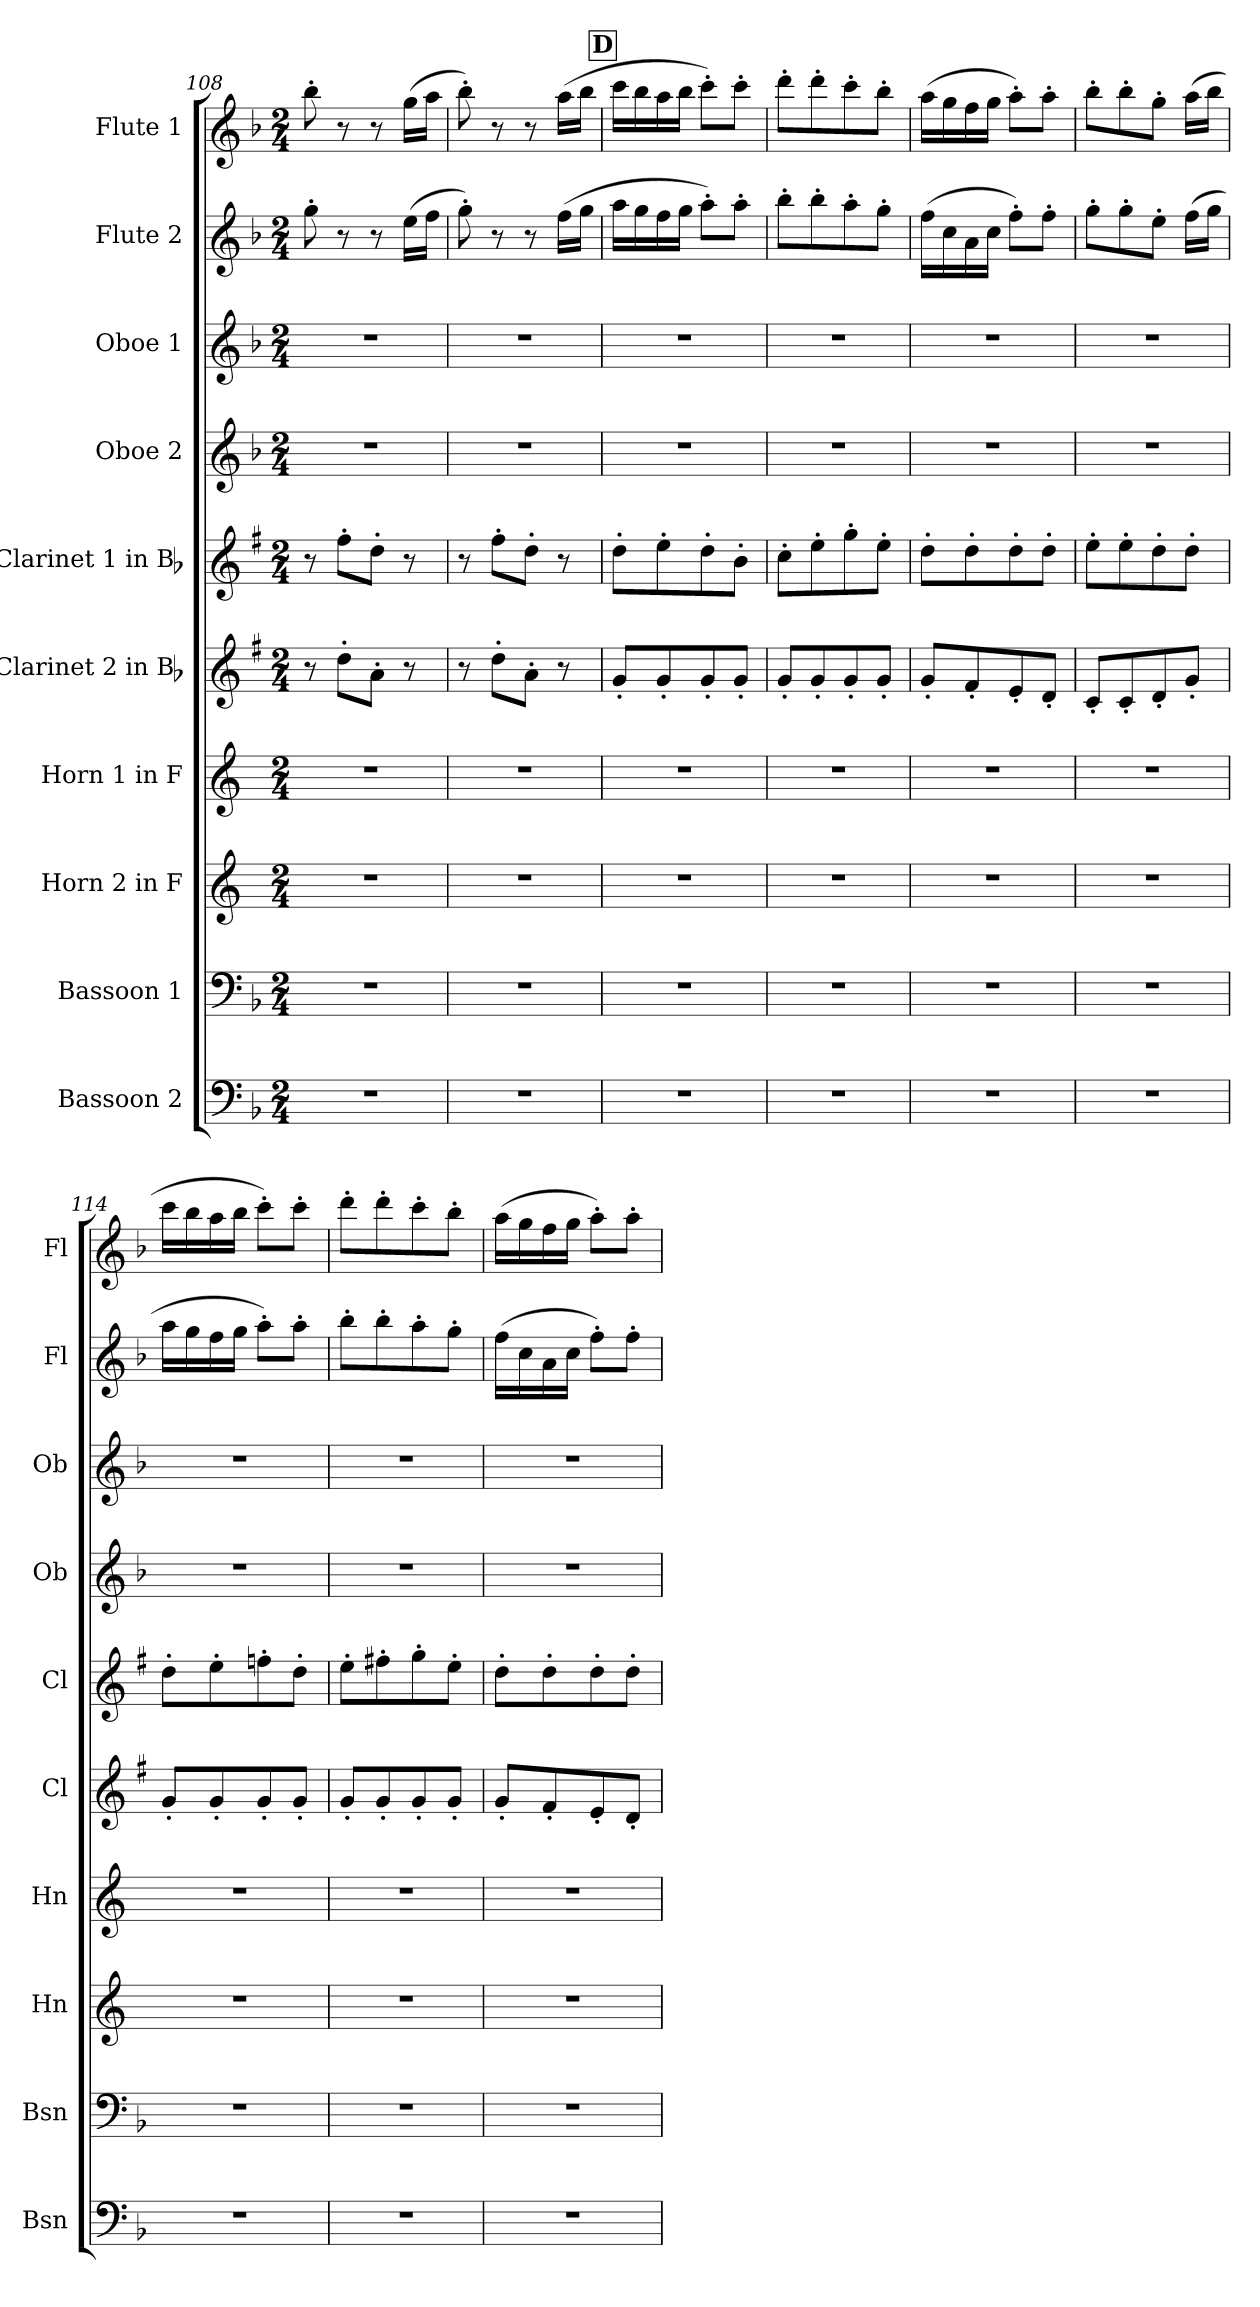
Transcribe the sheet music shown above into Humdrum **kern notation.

**kern	**kern	**kern	**kern	**kern	**kern	**kern	**kern	**kern	**kern
*part10	*part9	*part8	*part7	*part6	*part5	*part4	*part3	*part2	*part1
*staff10	*staff9	*staff8	*staff7	*staff6	*staff5	*staff4	*staff3	*staff2	*staff1
*I"Bassoon 2	*I"Bassoon 1	*I"Horn 2 in F	*I"Horn 1 in F	*I"Clarinet 2 in Bb	*I"Clarinet 1 in Bb	*I"Oboe 2	*I"Oboe 1	*I"Flute 2	*I"Flute 1
*I'Bsn	*I'Bsn	*I'Hn	*I'Hn	*I'Cl	*I'Cl	*I'Ob	*I'Ob	*I'Fl	*I'Fl
*clefF4	*clefF4	*clefG2	*clefG2	*clefG2	*clefG2	*clefG2	*clefG2	*clefG2	*clefG2
*	*	*ITrd4c7	*ITrd4c7	*ITrd1c2	*ITrd1c2	*	*	*	*
*k[b-]	*k[b-]	*k[b-]	*k[b-]	*k[b-]	*k[b-]	*k[b-]	*k[b-]	*k[b-]	*k[b-]
*M2/4	*M2/4	*M2/4	*M2/4	*M2/4	*M2/4	*M2/4	*M2/4	*M2/4	*M2/4
=108	=108	=108	=108	=108	=108	=108	=108	=108	=108
2r	2r	2r	2r	8r	8r	2r	2r	8gg'\	8bb-'\
.	.	.	.	8cc'\L	8ee'\L	.	.	8r	8r
.	.	.	.	8g'\J	8cc'\J	.	.	8r	8r
.	.	.	.	8r	8r	.	.	(16ee\LL	(16gg\LL
.	.	.	.	.	.	.	.	16ff\JJ	16aa\JJ
=109	=109	=109	=109	=109	=109	=109	=109	=109	=109
2r	2r	2r	2r	8r	8r	2r	2r	8gg'\)	8bb-'\)
.	.	.	.	8cc'\L	8ee'\L	.	.	8r	8r
.	.	.	.	8g'\J	8cc'\J	.	.	8r	8r
.	.	.	.	8r	8r	.	.	(16ff\LL	(16aa\LL
.	.	.	.	.	.	.	.	16gg\JJ	16bb-\JJ
!!LO:REH:place=s1:a:B:cj:fs=14:t=D
=110	=110	=110	=110	=110	=110	=110	=110	=110	=110
2r	2r	2r	2r	8f'/L	8cc'\L	2r	2r	16aa\LL	16ccc\LL
.	.	.	.	.	.	.	.	16gg\	16bb-\
.	.	.	.	8f'/	8dd'\	.	.	16ff\	16aa\
.	.	.	.	.	.	.	.	16gg\JJ	16bb-\JJ
.	.	.	.	8f'/	8cc'\	.	.	8aa'\L)	8ccc'\L)
.	.	.	.	8f'/J	8a'\J	.	.	8aa'\J	8ccc'\J
=111	=111	=111	=111	=111	=111	=111	=111	=111	=111
2r	2r	2r	2r	8f'/L	8b-'\L	2r	2r	8bb-'\L	8ddd'\L
.	.	.	.	8f'/	8dd'\	.	.	8bb-'\	8ddd'\
.	.	.	.	8f'/	8ff'\	.	.	8aa'\	8ccc'\
.	.	.	.	8f'/J	8dd'\J	.	.	8gg'\J	8bb-'\J
=112	=112	=112	=112	=112	=112	=112	=112	=112	=112
2r	2r	2r	2r	8f'/L	8cc'\L	2r	2r	(16ff\LL	(16aa\LL
.	.	.	.	.	.	.	.	16cc\	16gg\
.	.	.	.	8e'/	8cc'\	.	.	16a\	16ff\
.	.	.	.	.	.	.	.	16cc\JJ	16gg\JJ
.	.	.	.	8d'/	8cc'\	.	.	8ff'\L)	8aa'\L)
.	.	.	.	8c'/J	8cc'\J	.	.	8ff'\J	8aa'\J
=113	=113	=113	=113	=113	=113	=113	=113	=113	=113
2r	2r	2r	2r	8B-'/L	8dd'\L	2r	2r	8gg'\L	8bb-'\L
.	.	.	.	8B-'/	8dd'\	.	.	8gg'\	8bb-'\
.	.	.	.	8c'/	8cc'\	.	.	8ee'\J	8gg'\J
.	.	.	.	8f'/J	8cc'\J	.	.	(16ff\LL	(16aa\LL
.	.	.	.	.	.	.	.	16gg\JJ	16bb-\JJ
!!LO:LB:g=z
=114	=114	=114	=114	=114	=114	=114	=114	=114	=114
2r	2r	2r	2r	8f'/L	8cc'\L	2r	2r	16aa\LL	16ccc\LL
.	.	.	.	.	.	.	.	16gg\	16bb-\
.	.	.	.	8f'/	8dd'\	.	.	16ff\	16aa\
.	.	.	.	.	.	.	.	16gg\JJ	16bb-\JJ
.	.	.	.	8f'/	8ee-X'\	.	.	8aa'\L)	8ccc'\L)
.	.	.	.	8f'/J	8cc'\J	.	.	8aa'\J	8ccc'\J
=115	=115	=115	=115	=115	=115	=115	=115	=115	=115
2r	2r	2r	2r	8f'/L	8dd'\L	2r	2r	8bb-'\L	8ddd'\L
.	.	.	.	8f'/	8een'\	.	.	8bb-'\	8ddd'\
.	.	.	.	8f'/	8ff'\	.	.	8aa'\	8ccc'\
.	.	.	.	8f'/J	8dd'\J	.	.	8gg'\J	8bb-'\J
=116	=116	=116	=116	=116	=116	=116	=116	=116	=116
2r	2r	2r	2r	8f'/L	8cc'\L	2r	2r	(16ff\LL	(16aa\LL
.	.	.	.	.	.	.	.	16cc\	16gg\
.	.	.	.	8e'/	8cc'\	.	.	16a\	16ff\
.	.	.	.	.	.	.	.	16cc\JJ	16gg\JJ
.	.	.	.	8d'/	8cc'\	.	.	8ff'\L)	8aa'\L)
.	.	.	.	8c'/J	8cc'\J	.	.	8ff'\J	8aa'\J
=	=	=	=	=	=	=	=	=	=
*-	*-	*-	*-	*-	*-	*-	*-	*-	*-
